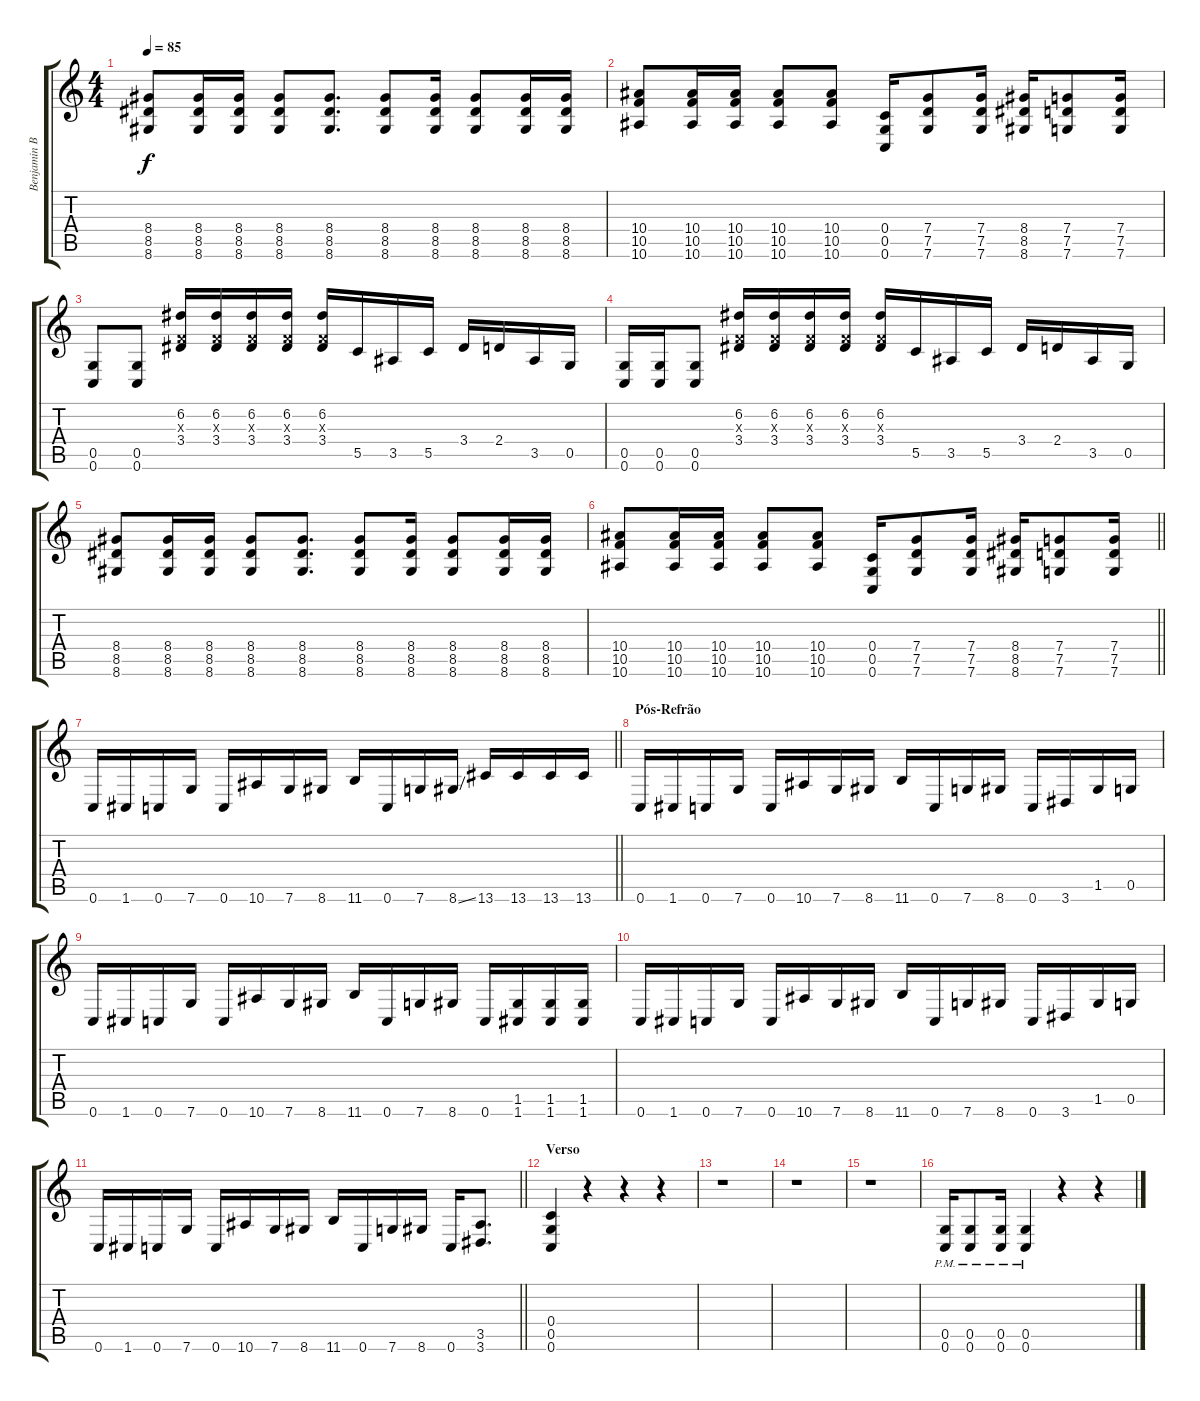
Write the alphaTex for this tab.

\track ("Benjamin Burnley" "Benjamin B") {instrument distortionguitar}
\staff {score tabs}
\tuning (D4 A3 F3 C3 G2 C2) {hide}
\ts (4 4)
\tempo 85
\clef g2
\ks c
(8.4 8.5 8.6).8{dy f} (8.4 8.5 8.6).16 (8.4 8.5 8.6).16 (8.4 8.5 8.6).8 (8.4 8.5 8.6).8{d} (8.4 8.5 8.6).8 (8.4 8.5 8.6).16 (8.4 8.5 8.6).8 (8.4 8.5 8.6).16 (8.4 8.5 8.6).16 |
(10.4 10.5 10.6).8 (10.4 10.5 10.6).16 (10.4 10.5 10.6).16 (10.4 10.5 10.6).8 (10.4 10.5 10.6).8 (0.4 0.5 0.6).16 (7.4 7.5 7.6).8 (7.4 7.5 7.6).16 (8.4 8.5 8.6).16 (7.4 7.5 7.6).8 (7.4 7.5 7.6).16 |
(0.5 0.6).8 (0.5 0.6).8 (6.2 0.3{x} 3.4).16 (6.2 0.3{x} 3.4).16 (6.2 0.3{x} 3.4).16 (6.2 0.3{x} 3.4).16 (6.2 0.3{x} 3.4).16 5.5.16 3.5.16 5.5.16 3.4.16 2.4.16 3.5.16 0.5.16 |
(0.5 0.6).16 (0.5 0.6).16 (0.5 0.6).8 (6.2 0.3{x} 3.4).16 (6.2 0.3{x} 3.4).16 (6.2 0.3{x} 3.4).16 (6.2 0.3{x} 3.4).16 (6.2 0.3{x} 3.4).16 5.5.16 3.5.16 5.5.16 3.4.16 2.4.16 3.5.16 0.5.16 |
(8.4 8.5 8.6).8 (8.4 8.5 8.6).16 (8.4 8.5 8.6).16 (8.4 8.5 8.6).8 (8.4 8.5 8.6).8{d} (8.4 8.5 8.6).8 (8.4 8.5 8.6).16 (8.4 8.5 8.6).8 (8.4 8.5 8.6).16 (8.4 8.5 8.6).16 |
\barLineRight lightlight
(10.4 10.5 10.6).8 (10.4 10.5 10.6).16 (10.4 10.5 10.6).16 (10.4 10.5 10.6).8 (10.4 10.5 10.6).8 (0.4 0.5 0.6).16 (7.4 7.5 7.6).8 (7.4 7.5 7.6).16 (8.4 8.5 8.6).16 (7.4 7.5 7.6).8 (7.4 7.5 7.6).16 |
\section ("" "")
\barLineRight lightlight
0.6.16 1.6.16 0.6.16 7.6.16 0.6.16 10.6.16 7.6.16 8.6.16 11.6.16 0.6.16 7.6.16 8.6{ss}.16 13.6.16 13.6.16 13.6.16 13.6.16 |
\section ("" "Pós-Refrão")
0.6.16 1.6.16 0.6.16 7.6.16 0.6.16 10.6.16 7.6.16 8.6.16 11.6.16 0.6.16 7.6.16 8.6.16 0.6.16 3.6.16 1.5.16 0.5.16 |
0.6.16 1.6.16 0.6.16 7.6.16 0.6.16 10.6.16 7.6.16 8.6.16 11.6.16 0.6.16 7.6.16 8.6.16 0.6.16 (1.5 1.6).16 (1.5 1.6).16 (1.5 1.6).16 |
0.6.16 1.6.16 0.6.16 7.6.16 0.6.16 10.6.16 7.6.16 8.6.16 11.6.16 0.6.16 7.6.16 8.6.16 0.6.16 3.6.16 1.5.16 0.5.16 |
\barLineRight lightlight
0.6.16 1.6.16 0.6.16 7.6.16 0.6.16 10.6.16 7.6.16 8.6.16 11.6.16 0.6.16 7.6.16 8.6.16 0.6.16 (3.5 3.6).8{d} |
\section ("" "Verso")
(0.4 0.5 0.6).4 r.4 r.4 r.4 |
r.1 |
r.1 |
r.1 |
(0.5{pm} 0.6{pm}).16 (0.5{pm} 0.6{pm}).8 (0.5{pm} 0.6{pm}).16 (0.5{pm} 0.6{pm}).4 r.4 r.4
